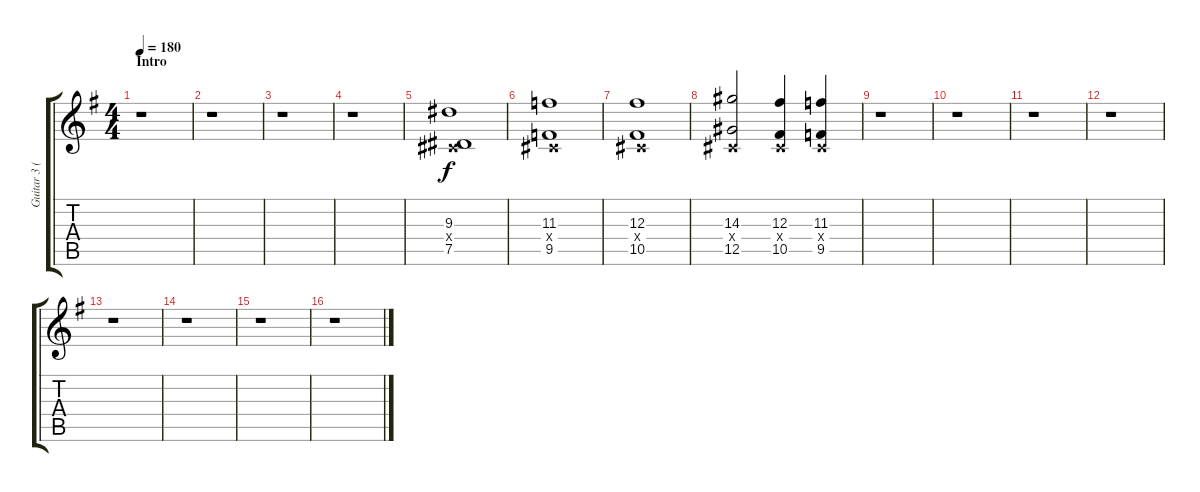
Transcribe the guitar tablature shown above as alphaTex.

\track ("Guitar 3 (for Album version)" "Guitar 3 (") {instrument distortionguitar}
\staff {score tabs}
\tuning (Eb4 Bb3 Gb3 Db3 Ab2 Eb2) {hide}
\ts (4 4)
\section ("" "Intro")
\tempo 180
\clef g2
\ks g
r.1{dy f instrument distortionguitar} |
r.1 |
r.1 |
r.1 |
(9.3 0.4{x} 7.5).1 |
(11.3 0.4{x} 9.5).1 |
(12.3 0.4{x} 10.5).1 |
(14.3 0.4{x} 12.5).2 (12.3 0.4{x} 10.5).4 (11.3 0.4{x} 9.5).4 |
r.1 |
r.1 |
r.1 |
r.1 |
r.1 |
r.1 |
r.1 |
r.1
